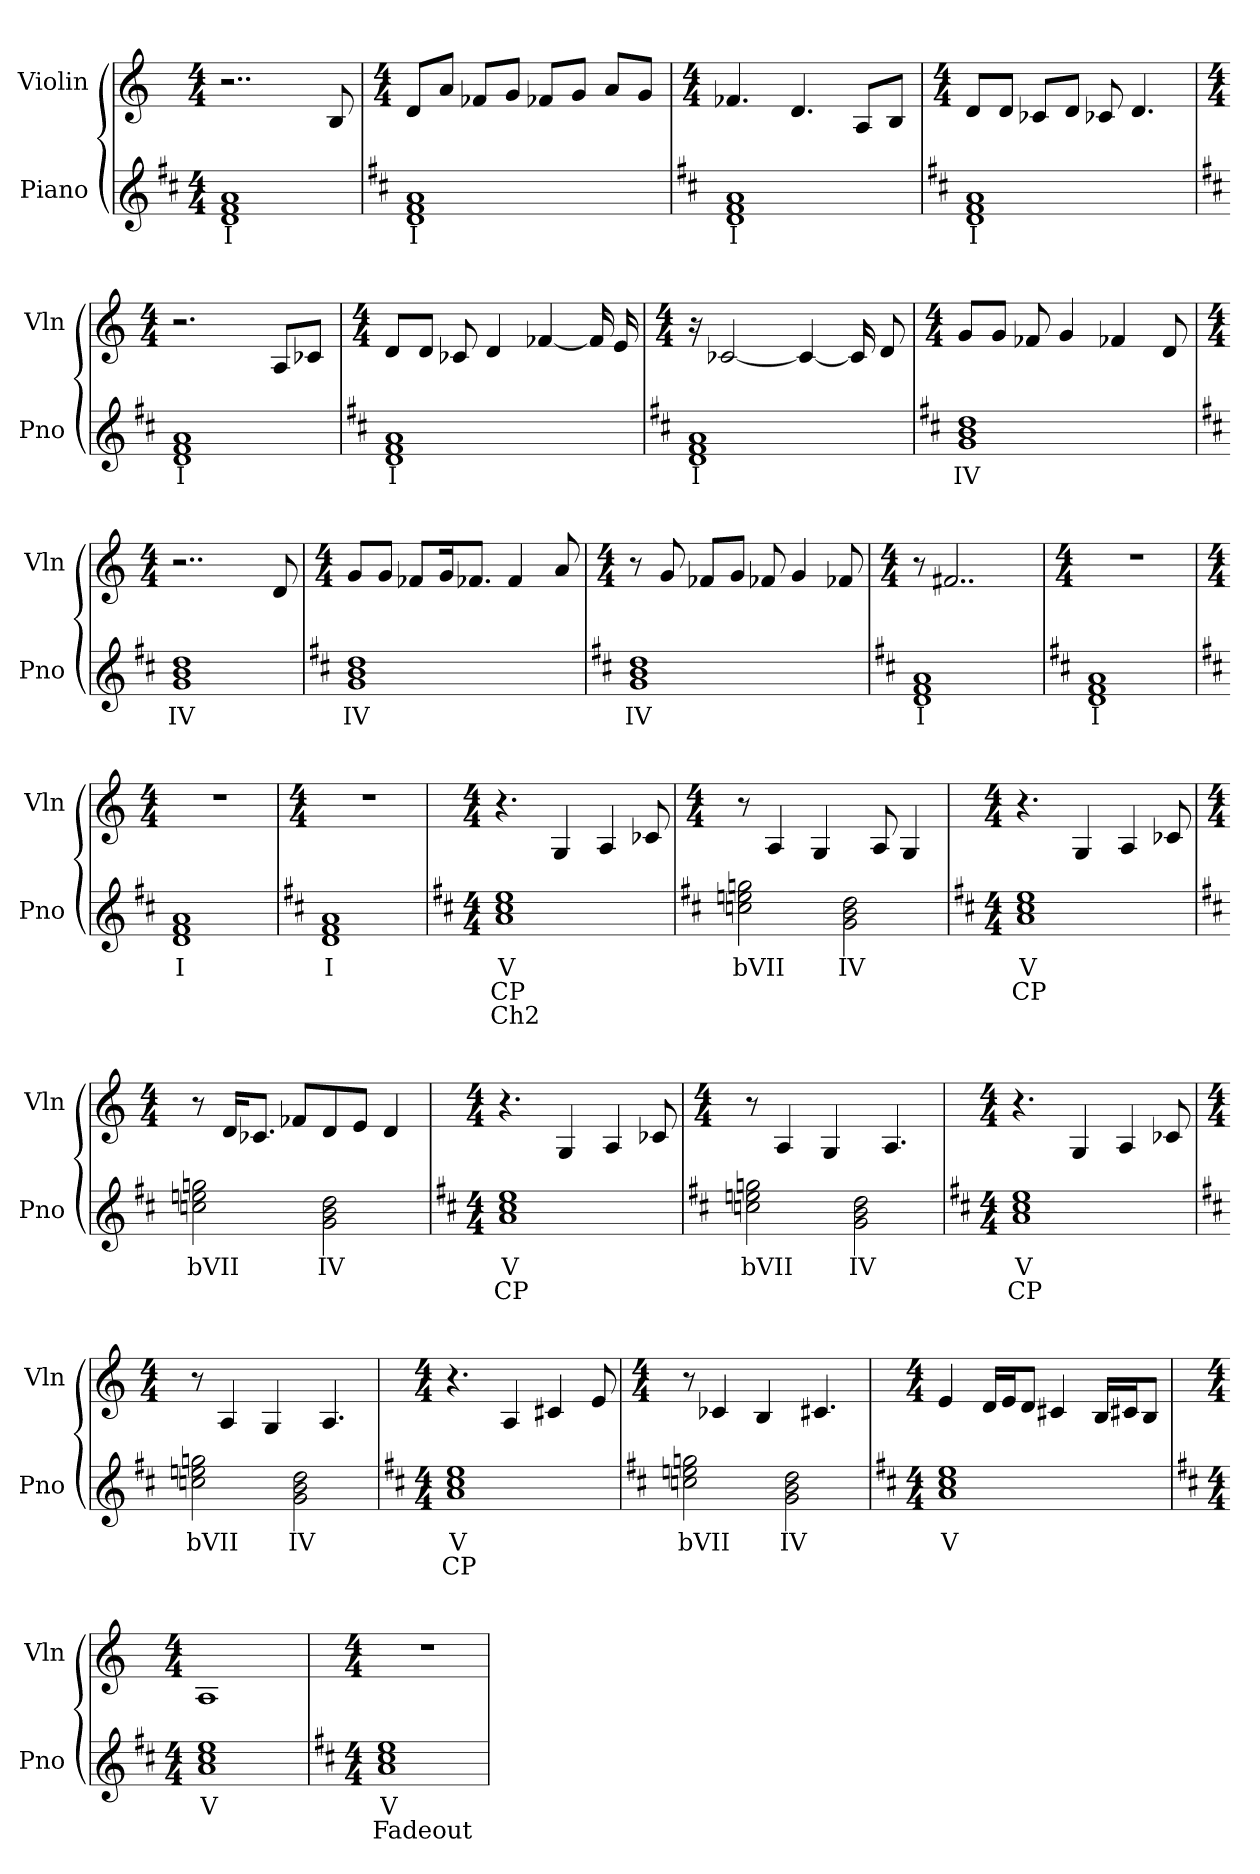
**kern	**text	**text	**text	**kern
*part2	*part2	*part2	*part2	*part1
*staff2	*staff2	*staff2	*staff2	*staff1
*I"Piano	*	*	*	*I"Violin
*I'Pno	*	*	*	*I'Vln
*k[f#c#]	*	*	*	*
*D:	*	*	*	*
*M4/4	*	*	*	*M4/4
=	=	=	=	=
1d 1f# 1a	I	.	.	2..r
.	.	.	.	8B
=	=	=	=	=
*k[f#c#]	*	*	*	*
*D:	*	*	*	*
*	*	*	*	*M4/4
1d 1f# 1a	I	.	.	8dL
.	.	.	.	8aJ
.	.	.	.	8f-XL
.	.	.	.	8gJ
.	.	.	.	8f-XL
.	.	.	.	8gJ
.	.	.	.	8aL
.	.	.	.	8gJ
=	=	=	=	=
*k[f#c#]	*	*	*	*
*D:	*	*	*	*
*	*	*	*	*M4/4
1d 1f# 1a	I	.	.	4.f-X
.	.	.	.	4.d
.	.	.	.	8AL
.	.	.	.	8BJ
=	=	=	=	=
*k[f#c#]	*	*	*	*
*D:	*	*	*	*
*	*	*	*	*M4/4
1d 1f# 1a	I	.	.	8dL
.	.	.	.	8dJ
.	.	.	.	8c-XL
.	.	.	.	8dJ
.	.	.	.	8c-X
.	.	.	.	4.d
=	=	=	=	=
*k[f#c#]	*	*	*	*
*D:	*	*	*	*
*	*	*	*	*M4/4
1d 1f# 1a	I	.	.	2.r
.	.	.	.	8AL
.	.	.	.	8c-XJ
=	=	=	=	=
*k[f#c#]	*	*	*	*
*D:	*	*	*	*
*	*	*	*	*M4/4
1d 1f# 1a	I	.	.	8dL
.	.	.	.	8dJ
.	.	.	.	8c-X
.	.	.	.	4d
.	.	.	.	[4f-X
.	.	.	.	16f-]
.	.	.	.	16e
=	=	=	=	=
*k[f#c#]	*	*	*	*
*D:	*	*	*	*
*	*	*	*	*M4/4
1d 1f# 1a	I	.	.	16r
.	.	.	.	[2c-X
.	.	.	.	4c-_
.	.	.	.	16c-]
.	.	.	.	8d
=	=	=	=	=
*k[f#c#]	*	*	*	*
*D:	*	*	*	*
*	*	*	*	*M4/4
1g 1b 1dd	IV	.	.	8gL
.	.	.	.	8gJ
.	.	.	.	8f-X
.	.	.	.	4g
.	.	.	.	4f-X
.	.	.	.	8d
=	=	=	=	=
*k[f#c#]	*	*	*	*
*D:	*	*	*	*
*	*	*	*	*M4/4
1g 1b 1dd	IV	.	.	2..r
.	.	.	.	8d
=	=	=	=	=
*k[f#c#]	*	*	*	*
*D:	*	*	*	*
*	*	*	*	*M4/4
1g 1b 1dd	IV	.	.	8gL
.	.	.	.	8gJ
.	.	.	.	8f-XL
.	.	.	.	16gK
.	.	.	.	8.f-XJ
.	.	.	.	4f-
.	.	.	.	8a
=	=	=	=	=
*k[f#c#]	*	*	*	*
*D:	*	*	*	*
*	*	*	*	*M4/4
1g 1b 1dd	IV	.	.	8r
.	.	.	.	8g
.	.	.	.	8f-XL
.	.	.	.	8gJ
.	.	.	.	8f-X
.	.	.	.	4g
.	.	.	.	8f-X
=	=	=	=	=
*k[f#c#]	*	*	*	*
*D:	*	*	*	*
*	*	*	*	*M4/4
1d 1f# 1a	I	.	.	8r
.	.	.	.	2..f#X
=	=	=	=	=
*k[f#c#]	*	*	*	*
*D:	*	*	*	*
*	*	*	*	*M4/4
1d 1f# 1a	I	.	.	1r
=	=	=	=	=
*k[f#c#]	*	*	*	*
*D:	*	*	*	*
*	*	*	*	*M4/4
1d 1f# 1a	I	.	.	1r
=	=	=	=	=
*k[f#c#]	*	*	*	*
*D:	*	*	*	*
*	*	*	*	*M4/4
1d 1f# 1a	I	.	.	1r
=	=	=	=	=
*k[f#c#]	*	*	*	*
*D:	*	*	*	*
*M4/4	*	*	*	*M4/4
1a 1cc# 1ee	V	CP	Ch2	4.r
.	.	.	.	4G
.	.	.	.	4A
.	.	.	.	8c-X
=	=	=	=	=
*k[f#c#]	*	*	*	*
*D:	*	*	*	*
*	*	*	*	*M4/4
2ccn 2een 2ggn	bVII	.	.	8r
.	.	.	.	4A
.	.	.	.	4G
2g 2b 2dd	IV	.	.	.
.	.	.	.	8A
.	.	.	.	4G
=	=	=	=	=
*k[f#c#]	*	*	*	*
*D:	*	*	*	*
*M4/4	*	*	*	*M4/4
1a 1cc# 1ee	V	CP	.	4.r
.	.	.	.	4G
.	.	.	.	4A
.	.	.	.	8c-X
=	=	=	=	=
*k[f#c#]	*	*	*	*
*D:	*	*	*	*
*	*	*	*	*M4/4
2ccn 2een 2ggn	bVII	.	.	8r
.	.	.	.	16dKL
.	.	.	.	8.c-XJ
.	.	.	.	8f-XL
2g 2b 2dd	IV	.	.	8d
.	.	.	.	8eJ
.	.	.	.	4d
=	=	=	=	=
*k[f#c#]	*	*	*	*
*D:	*	*	*	*
*M4/4	*	*	*	*M4/4
1a 1cc# 1ee	V	CP	.	4.r
.	.	.	.	4G
.	.	.	.	4A
.	.	.	.	8c-X
=	=	=	=	=
*k[f#c#]	*	*	*	*
*D:	*	*	*	*
*	*	*	*	*M4/4
2ccn 2een 2ggn	bVII	.	.	8r
.	.	.	.	4A
.	.	.	.	4G
2g 2b 2dd	IV	.	.	.
.	.	.	.	4.A
=	=	=	=	=
*k[f#c#]	*	*	*	*
*D:	*	*	*	*
*M4/4	*	*	*	*M4/4
1a 1cc# 1ee	V	CP	.	4.r
.	.	.	.	4G
.	.	.	.	4A
.	.	.	.	8c-X
=	=	=	=	=
*k[f#c#]	*	*	*	*
*D:	*	*	*	*
*	*	*	*	*M4/4
2ccn 2een 2ggn	bVII	.	.	8r
.	.	.	.	4A
.	.	.	.	4G
2g 2b 2dd	IV	.	.	.
.	.	.	.	4.A
=	=	=	=	=
*k[f#c#]	*	*	*	*
*D:	*	*	*	*
*M4/4	*	*	*	*M4/4
1a 1cc# 1ee	V	CP	.	4.r
.	.	.	.	4A
.	.	.	.	4c#X
.	.	.	.	8e
=	=	=	=	=
*k[f#c#]	*	*	*	*
*D:	*	*	*	*
*	*	*	*	*M4/4
2ccn 2een 2ggn	bVII	.	.	8r
.	.	.	.	4c-X
.	.	.	.	4B
2g 2b 2dd	IV	.	.	.
.	.	.	.	4.c#X
=	=	=	=	=
*k[f#c#]	*	*	*	*
*D:	*	*	*	*
*M4/4	*	*	*	*M4/4
1a 1cc# 1ee	V	.	.	4e
.	.	.	.	16dLL
.	.	.	.	16eJ
.	.	.	.	8dJ
.	.	.	.	4c#X
.	.	.	.	16BLL
.	.	.	.	16c#XJ
.	.	.	.	8BJ
=	=	=	=	=
*k[f#c#]	*	*	*	*
*D:	*	*	*	*
*M4/4	*	*	*	*M4/4
1a 1cc# 1ee	V	.	.	1A
=	=	=	=	=
*k[f#c#]	*	*	*	*
*D:	*	*	*	*
*M4/4	*	*	*	*M4/4
1a 1cc# 1ee	V	Fadeout	.	1r
=	=	=	=	=
*-	*-	*-	*-	*-
